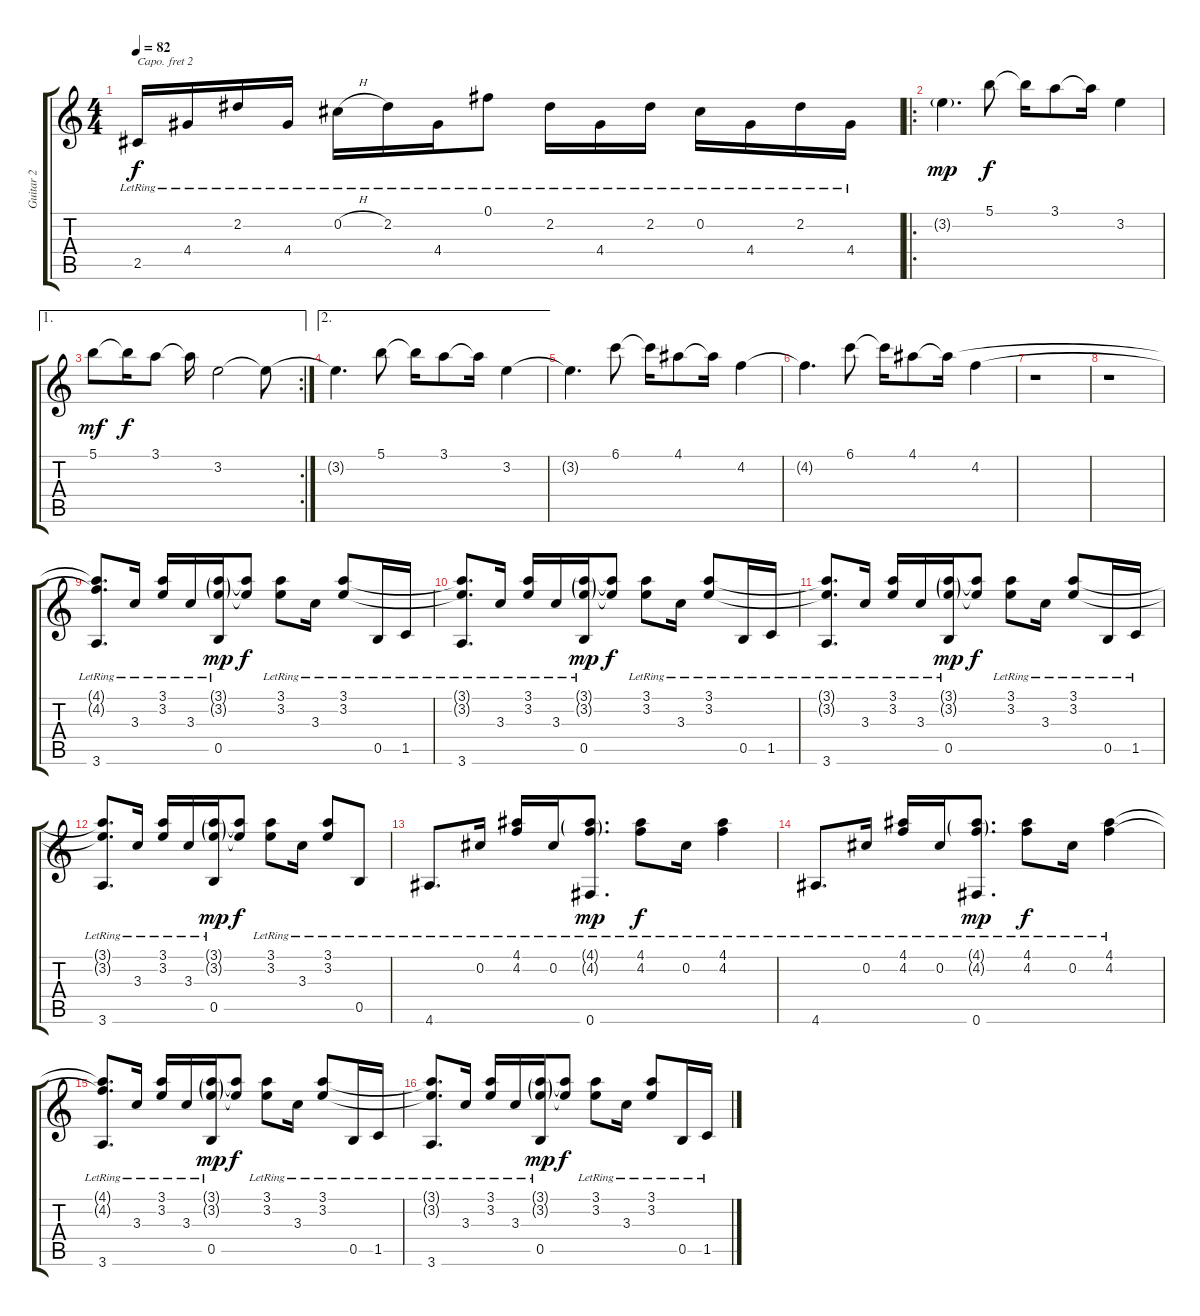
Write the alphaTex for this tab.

\track ("Guitar 2" "Guitar 2") {instrument electricguitarclean}
\staff {score tabs}
\capo 2
\tuning (E4 B3 G3 D3 A2 E2) {hide}
\ts (4 4)
\tempo 82
\clef g2
\ks c
2.5{lr}.16{dy f} 4.4{lr}.16 2.2{lr}.16 4.4{lr}.16 0.2{h lr}.16 2.2{lr}.16 4.4{lr}.16 0.1{lr}.8 2.2{lr}.16 4.4{lr}.16 2.2{lr}.16 0.2{lr}.16 4.4{lr}.16 2.2{lr}.16 4.4{lr}.16 |
\ro
3.2{g}.4{d dy mp} 5.1.8{dy f} 5.1{t}.16 3.1.8 3.1{t}.16 3.2.4 |
\ae 1
\rc 2
5.1.8{dy mf} 5.1{t}.16{dy f} 3.1.8 3.1{t}.16 3.2.2 3.2{t}.8 |
\ae 2
3.2{t}.4{d} 5.1.8 5.1{t}.16 3.1.8 3.1{t}.16 3.2.4 |
3.2{t}.4{d} 6.1.8 6.1{t}.16 4.1.8 4.1{t}.16 4.2.4 |
4.2{t}.4{d} 6.1.8 6.1{t}.16 4.1.8 4.1{t}.16 4.2.4 |
r.1 |
r.1 |
(4.1{t} 4.2{t} 3.6{lr}).8{d} 3.3{lr}.16 (3.1{lr} 3.2{lr}).16 3.3{lr}.16 (3.1{g lr} 3.2{g lr} 0.5{lr}).16{dy mp} (3.1{t} 3.2{t}).8{dy f} (3.1{lr} 3.2{lr}).8 3.3{lr}.16 (3.1{lr} 3.2{lr}).8 0.5{lr}.16 1.5{lr}.16 |
(3.1{t} 3.2{t} 3.6{lr}).8{d} 3.3{lr}.16 (3.1{lr} 3.2{lr}).16 3.3{lr}.16 (3.1{g lr} 3.2{g lr} 0.5{lr}).16{dy mp} (3.1{t} 3.2{t}).8{dy f} (3.1{lr} 3.2{lr}).8 3.3{lr}.16 (3.1{lr} 3.2{lr}).8 0.5{lr}.16 1.5{lr}.16 |
(3.1{t} 3.2{t} 3.6{lr}).8{d} 3.3{lr}.16 (3.1{lr} 3.2{lr}).16 3.3{lr}.16 (3.1{g lr} 3.2{g lr} 0.5{lr}).16{dy mp} (3.1{t} 3.2{t}).8{dy f} (3.1{lr} 3.2{lr}).8 3.3{lr}.16 (3.1{lr} 3.2{lr}).8 0.5{lr}.16 1.5{lr}.16 |
(3.1{t} 3.2{t} 3.6{lr}).8{d} 3.3{lr}.16 (3.1{lr} 3.2{lr}).16 3.3{lr}.16 (3.1{g lr} 3.2{g lr} 0.5{lr}).16{dy mp} (3.1{t} 3.2{t}).8{dy f} (3.1{lr} 3.2{lr}).8 3.3{lr}.16 (3.1{lr} 3.2{lr}).8 0.5{lr}.8 |
4.6{lr}.8{d} 0.2{lr}.16 (4.1{lr} 4.2{lr}).16 0.2{lr}.16 (4.1{g lr} 4.2{g lr} 0.6{lr}).8{d dy mp} (4.1{lr} 4.2{lr}).8{dy f} 0.2{lr}.16 (4.1{lr} 4.2{lr}).4 |
4.6{lr}.8{d} 0.2{lr}.16 (4.1{lr} 4.2{lr}).16 0.2{lr}.16 (4.1{g lr} 4.2{g lr} 0.6{lr}).8{d dy mp} (4.1{lr} 4.2{lr}).8{dy f} 0.2{lr}.16 (4.1{lr} 4.2{lr}).4 |
(4.1{t} 4.2{t} 3.6{lr}).8{d} 3.3{lr}.16 (3.1{lr} 3.2{lr}).16 3.3{lr}.16 (3.1{g lr} 3.2{g lr} 0.5{lr}).16{dy mp} (3.1{t} 3.2{t}).8{dy f} (3.1{lr} 3.2{lr}).8 3.3{lr}.16 (3.1{lr} 3.2{lr}).8 0.5{lr}.16 1.5{lr}.16 |
(3.1{t} 3.2{t} 3.6{lr}).8{d} 3.3{lr}.16 (3.1{lr} 3.2{lr}).16 3.3{lr}.16 (3.1{g lr} 3.2{g lr} 0.5{lr}).16{dy mp} (3.1{t} 3.2{t}).8{dy f} (3.1{lr} 3.2{lr}).8 3.3{lr}.16 (3.1{lr} 3.2{lr}).8 0.5{lr}.16 1.5{lr}.16
